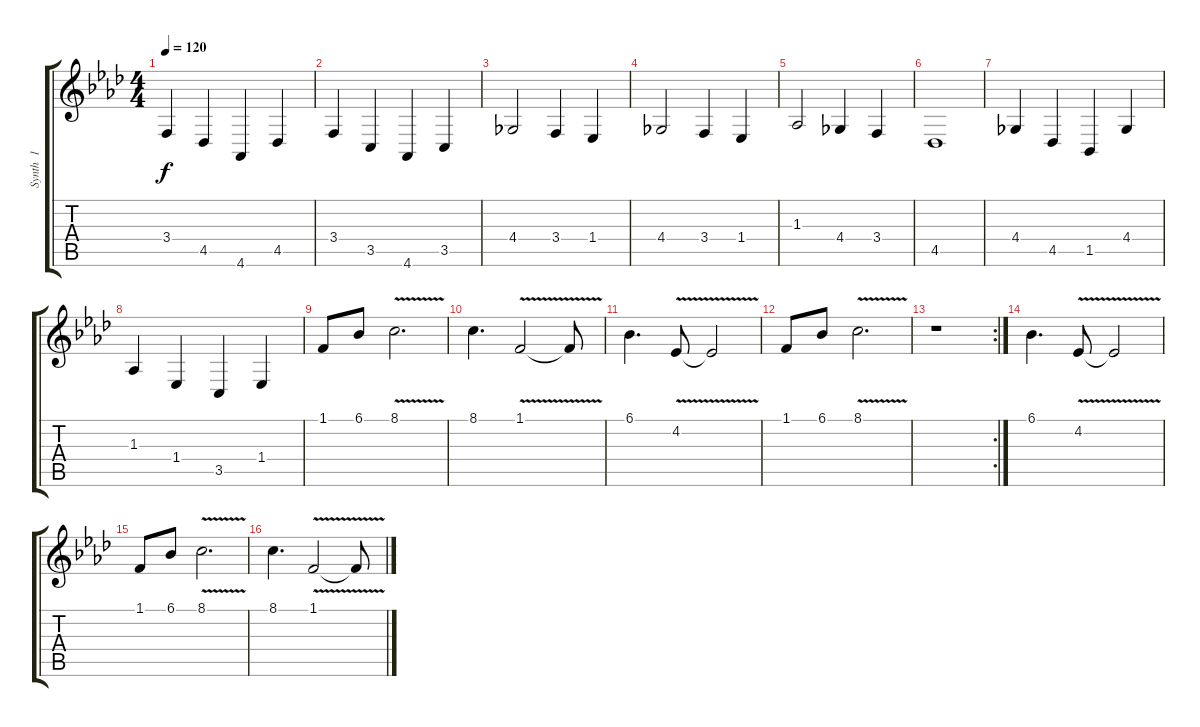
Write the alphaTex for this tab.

\track ("Synth  1" "Synth  1") {instrument acousticgrandpiano}
\staff {score tabs}
\tuning (E4 B3 G3 D3 A2 E2) {hide}
\ts (4 4)
\tempo 120
\clef g2
\ks ab
3.4.4{dy f} 4.5.4 4.6.4 4.5.4 |
3.4.4 3.5.4 4.6.4 3.5.4 |
4.4.2 3.4.4 1.4.4 |
4.4.2 3.4.4 1.4.4 |
1.3.2 4.4.4 3.4.4 |
4.5.1 |
4.4.4 4.5.4 1.5.4 4.4.4 |
1.3.4 1.4.4 3.5.4 1.4.4 |
1.1.8 6.1.8 8.1{v}.2{d} |
8.1.4{d} 1.1{v}.2 1.1{t}.8 |
6.1.4{d} 4.2{v}.8 4.2{t}.2 |
1.1.8 6.1.8 8.1{v}.2{d} |
\rc 2
r.1 |
6.1.4{d} 4.2{v}.8 4.2{t}.2 |
1.1.8 6.1.8 8.1{v}.2{d} |
8.1.4{d} 1.1{v}.2 1.1{t}.8
